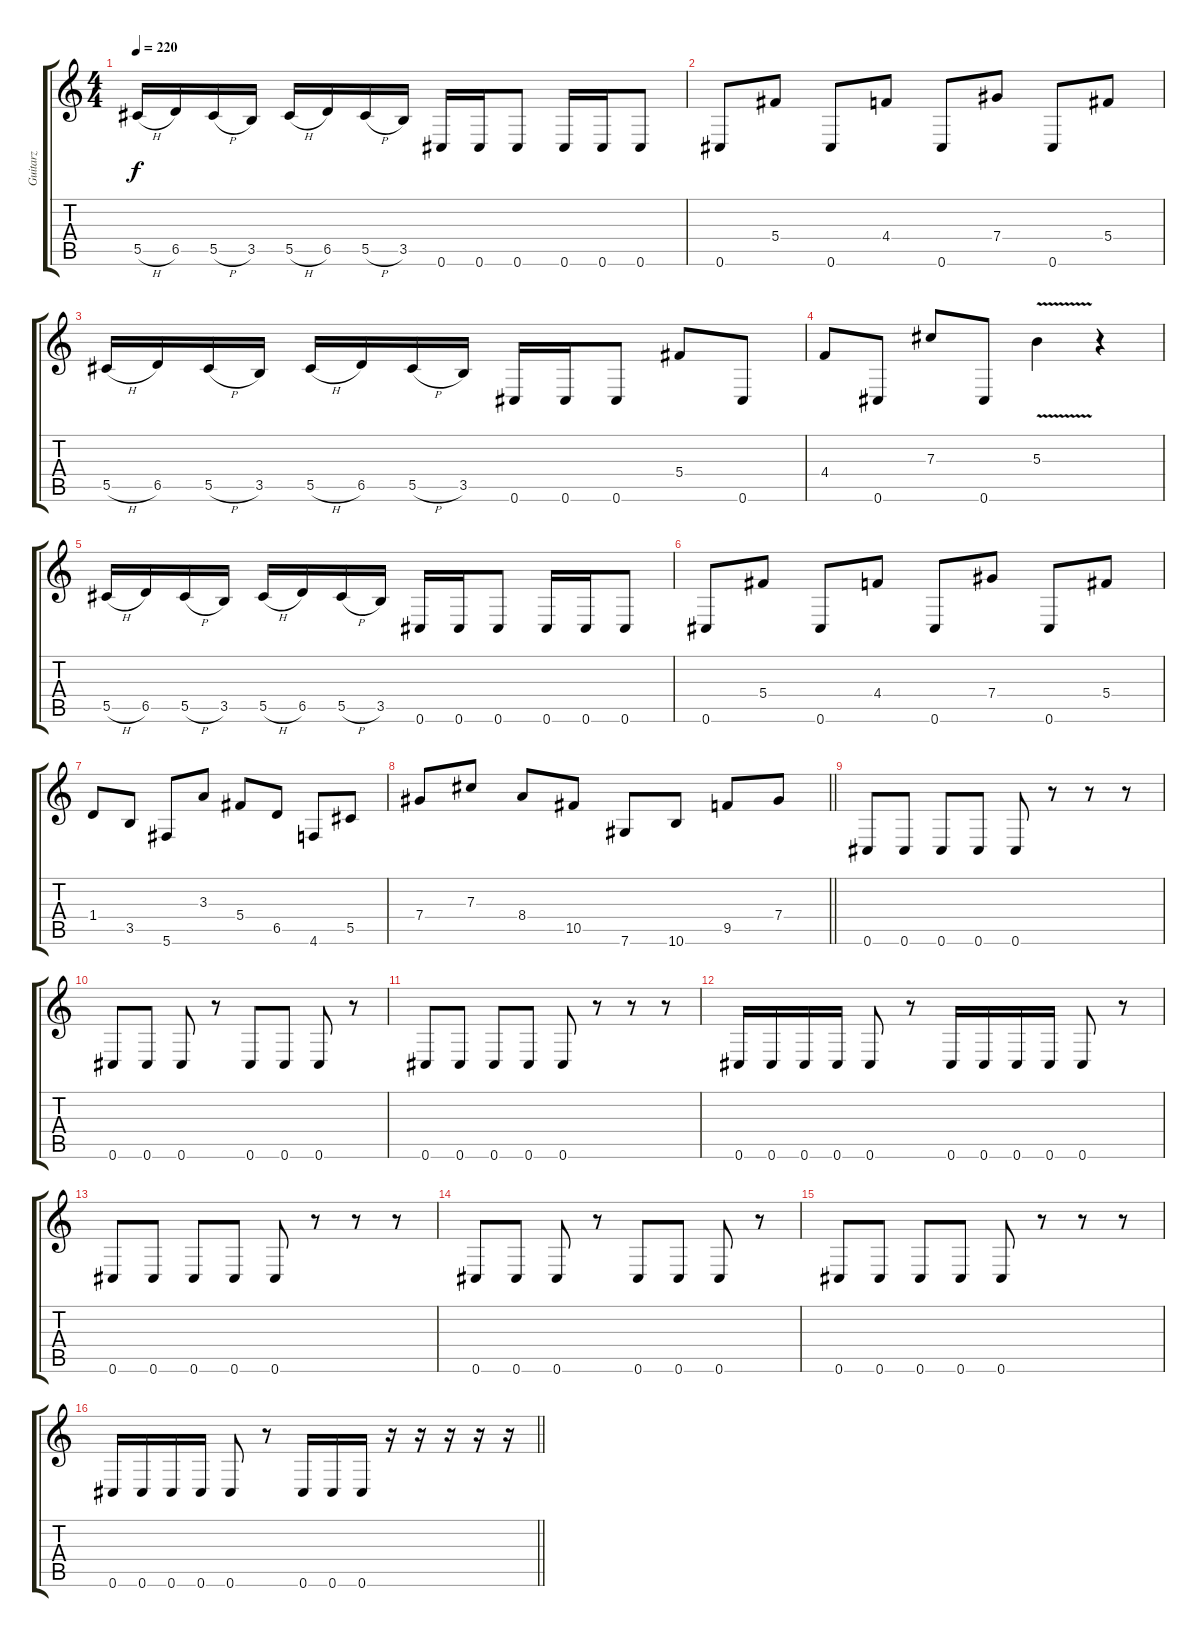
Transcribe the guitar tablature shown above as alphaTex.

\track ("Guitarz" "Guitarz") {instrument overdrivenguitar}
\staff {score tabs}
\tuning (Eb4 Bb3 Gb3 Db3 Ab2 Db2) {hide}
\ts (4 4)
\tempo 220
\clef g2
\ks c
5.5{h}.16{dy f} 6.5.16 5.5{h}.16 3.5.16 5.5{h}.16 6.5.16 5.5{h}.16 3.5.16 0.6.16 0.6.16 0.6.8 0.6.16 0.6.16 0.6.8 |
0.6.8 5.4.8 0.6.8 4.4.8 0.6.8 7.4.8 0.6.8 5.4.8 |
5.5{h}.16 6.5.16 5.5{h}.16 3.5.16 5.5{h}.16 6.5.16 5.5{h}.16 3.5.16 0.6.16 0.6.16 0.6.8 5.4.8 0.6.8 |
4.4.8 0.6.8 7.3.8 0.6.8 5.3{v}.4 r.4 |
5.5{h}.16 6.5.16 5.5{h}.16 3.5.16 5.5{h}.16 6.5.16 5.5{h}.16 3.5.16 0.6.16 0.6.16 0.6.8 0.6.16 0.6.16 0.6.8 |
0.6.8 5.4.8 0.6.8 4.4.8 0.6.8 7.4.8 0.6.8 5.4.8 |
1.4.8 3.5.8 5.6.8 3.3.8 5.4.8 6.5.8 4.6.8 5.5.8 |
\barLineRight lightlight
7.4.8 7.3.8 8.4.8 10.5.8 7.6.8 10.6.8 9.5.8 7.4.8 |
0.6.8 0.6.8 0.6.8 0.6.8 0.6.8 r.8 r.8 r.8 |
0.6.8 0.6.8 0.6.8 r.8 0.6.8 0.6.8 0.6.8 r.8 |
0.6.8 0.6.8 0.6.8 0.6.8 0.6.8 r.8 r.8 r.8 |
0.6.16 0.6.16 0.6.16 0.6.16 0.6.8 r.8 0.6.16 0.6.16 0.6.16 0.6.16 0.6.8 r.8 |
0.6.8 0.6.8 0.6.8 0.6.8 0.6.8 r.8 r.8 r.8 |
0.6.8 0.6.8 0.6.8 r.8 0.6.8 0.6.8 0.6.8 r.8 |
0.6.8 0.6.8 0.6.8 0.6.8 0.6.8 r.8 r.8 r.8 |
\barLineRight lightlight
0.6.16 0.6.16 0.6.16 0.6.16 0.6.8 r.8 0.6.16 0.6.16 0.6.16 r.16 r.16 r.16 r.16 r.16
